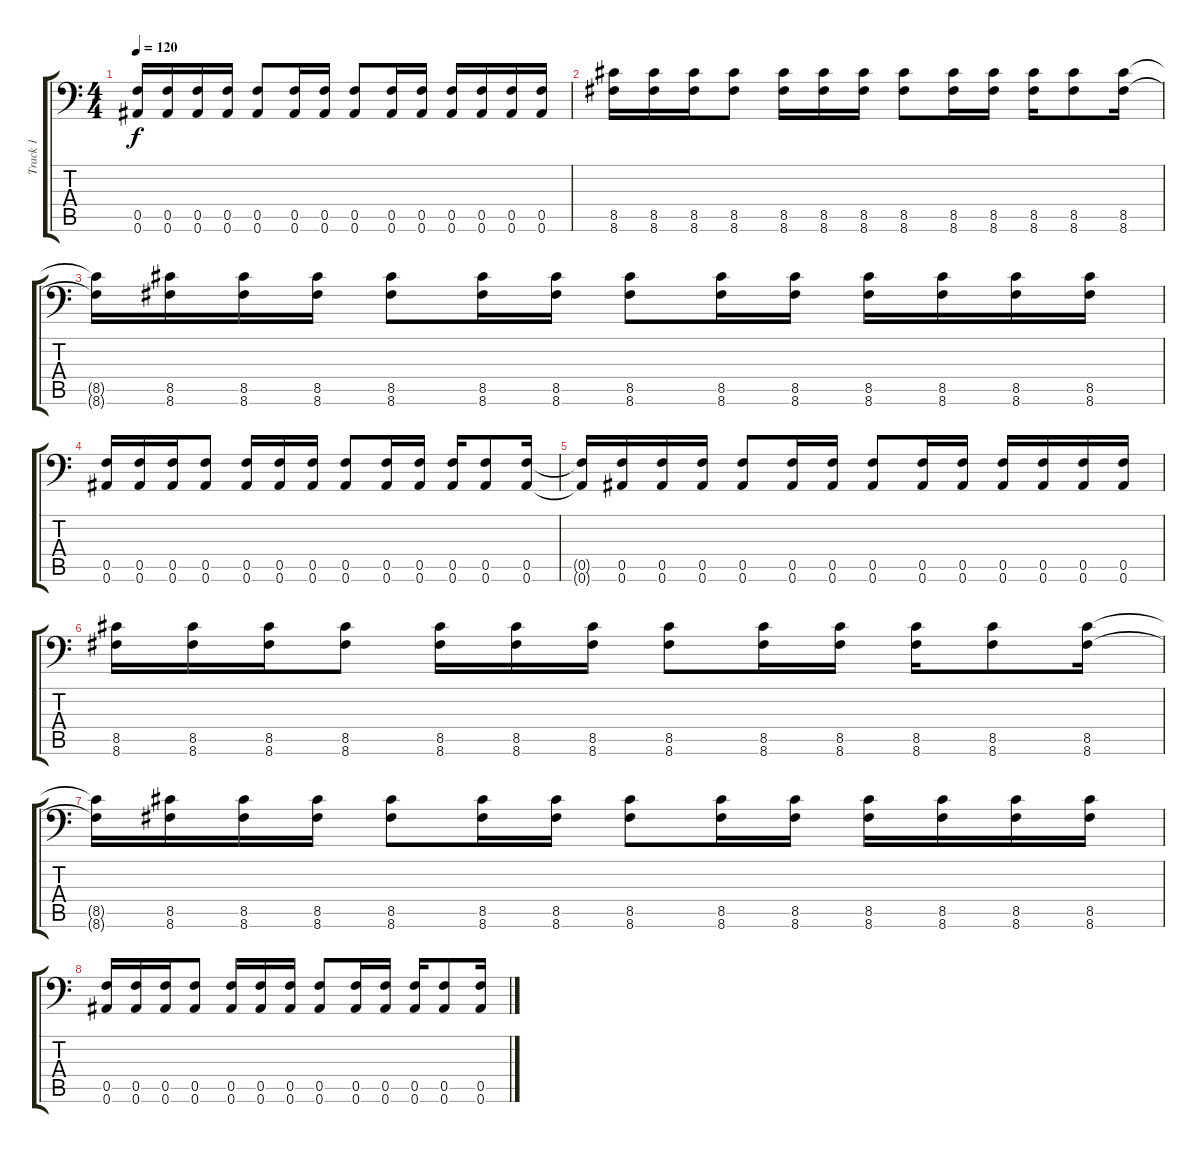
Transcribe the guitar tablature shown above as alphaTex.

\track ("Track 1" "Track 1") {instrument distortionguitar}
\staff {score tabs}
\tuning (C4 G3 Eb3 Bb2 F2 Bb1) {hide}
\ts (4 4)
\tempo 120
\clef f4
\ks c
(0.5{t} 0.6{t}).16{dy f} (0.5 0.6).16 (0.5 0.6).16 (0.5 0.6).16 (0.5 0.6).8 (0.5 0.6).16 (0.5 0.6).16 (0.5 0.6).8 (0.5 0.6).16 (0.5 0.6).16 (0.5 0.6).16 (0.5 0.6).16 (0.5 0.6).16 (0.5 0.6).16 |
(8.5 8.6).16 (8.5 8.6).16 (8.5 8.6).16 (8.5 8.6).8 (8.5 8.6).16 (8.5 8.6).16 (8.5 8.6).16 (8.5 8.6).8 (8.5 8.6).16 (8.5 8.6).16 (8.5 8.6).16 (8.5 8.6).8 (8.5 8.6).16 |
(8.5{t} 8.6{t}).16 (8.5 8.6).16 (8.5 8.6).16 (8.5 8.6).16 (8.5 8.6).8 (8.5 8.6).16 (8.5 8.6).16 (8.5 8.6).8 (8.5 8.6).16 (8.5 8.6).16 (8.5 8.6).16 (8.5 8.6).16 (8.5 8.6).16 (8.5 8.6).16 |
(0.5 0.6).16 (0.5 0.6).16 (0.5 0.6).16 (0.5 0.6).8 (0.5 0.6).16 (0.5 0.6).16 (0.5 0.6).16 (0.5 0.6).8 (0.5 0.6).16 (0.5 0.6).16 (0.5 0.6).16 (0.5 0.6).8 (0.5 0.6).16 |
(0.5{t} 0.6{t}).16 (0.5 0.6).16 (0.5 0.6).16 (0.5 0.6).16 (0.5 0.6).8 (0.5 0.6).16 (0.5 0.6).16 (0.5 0.6).8 (0.5 0.6).16 (0.5 0.6).16 (0.5 0.6).16 (0.5 0.6).16 (0.5 0.6).16 (0.5 0.6).16 |
(8.5 8.6).16 (8.5 8.6).16 (8.5 8.6).16 (8.5 8.6).8 (8.5 8.6).16 (8.5 8.6).16 (8.5 8.6).16 (8.5 8.6).8 (8.5 8.6).16 (8.5 8.6).16 (8.5 8.6).16 (8.5 8.6).8 (8.5 8.6).16 |
(8.5{t} 8.6{t}).16 (8.5 8.6).16 (8.5 8.6).16 (8.5 8.6).16 (8.5 8.6).8 (8.5 8.6).16 (8.5 8.6).16 (8.5 8.6).8 (8.5 8.6).16 (8.5 8.6).16 (8.5 8.6).16 (8.5 8.6).16 (8.5 8.6).16 (8.5 8.6).16 |
(0.5 0.6).16 (0.5 0.6).16 (0.5 0.6).16 (0.5 0.6).8 (0.5 0.6).16 (0.5 0.6).16 (0.5 0.6).16 (0.5 0.6).8 (0.5 0.6).16 (0.5 0.6).16 (0.5 0.6).16 (0.5 0.6).8 (0.5 0.6).16
